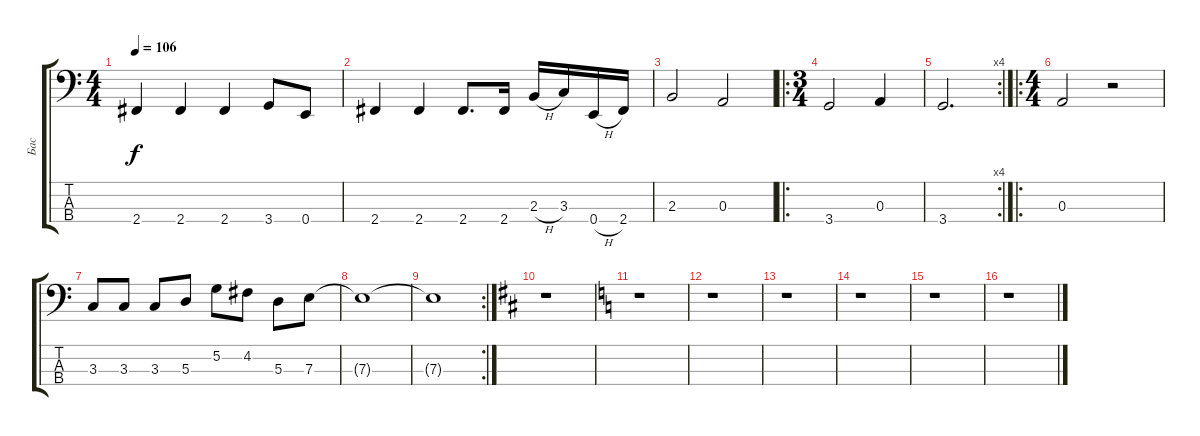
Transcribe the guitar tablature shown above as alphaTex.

\track ("Бас" "Бас") {instrument electricbassfinger}
\staff {score tabs}
\tuning (G2 D2 A1 E1) {hide}
\ts (4 4)
\tempo 106
\clef f4
\ks c
2.4.4{dy f} 2.4.4 2.4.4 3.4.8 0.4.8 |
2.4.4 2.4.4 2.4.8{d} 2.4.16 2.3{h}.16 3.3.16 0.4{h}.16 2.4.16 |
2.3.2 0.3.2 |
\ro
\ts (3 4)
3.4.2 0.3.4 |
\rc 4
3.4.2{d} |
\ro
\ts (4 4)
0.3.2 r.2 |
3.3.8 3.3.8 3.3.8 5.3.8 5.2.8 4.2.8 5.3.8 7.3.8 |
7.3{t}.1 |
\rc 2
7.3{t}.1 |
\ks d
r.1 |
\ks c
r.1 |
r.1 |
r.1 |
r.1 |
r.1 |
r.1
